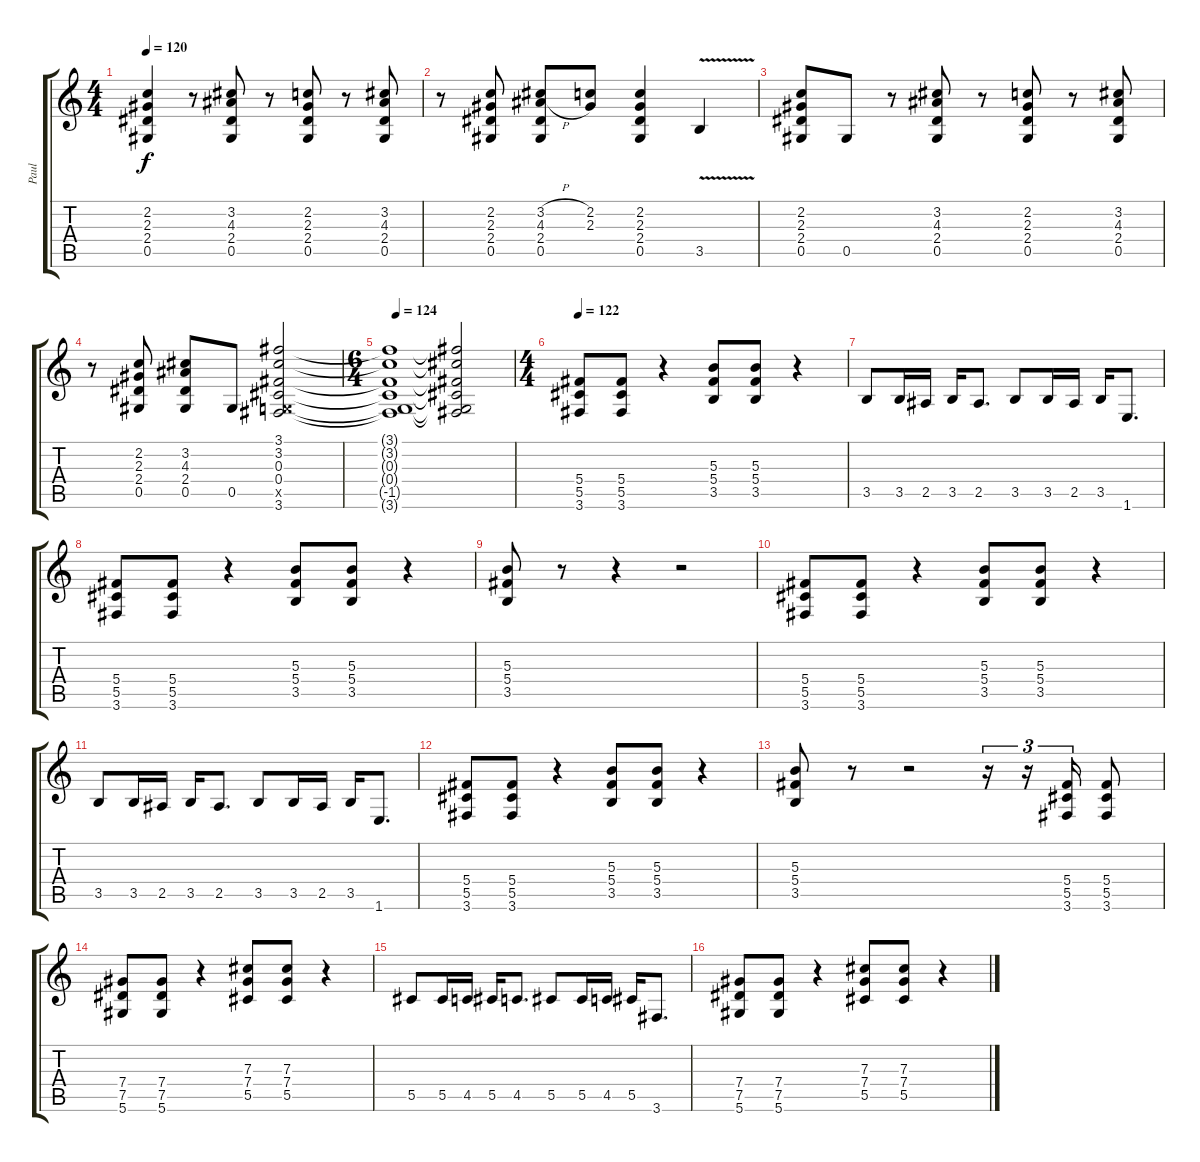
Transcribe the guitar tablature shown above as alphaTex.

\track ("Paul" "Paul") {instrument overdrivenguitar}
\staff {score tabs}
\tuning (Eb4 Bb3 Gb3 Db3 Ab2 Eb2) {hide}
\ts (4 4)
\tempo 120
\clef g2
\ks c
(2.2 2.3 2.4 0.5).4{dy f} r.8 (3.2 4.3 2.4 0.5).8 r.8 (2.2 2.3 2.4 0.5).8 r.8 (3.2 4.3 2.4 0.5).8 |
r.8 (2.2 2.3 2.4 0.5).8 (3.2{h} 4.3{h} 2.4 0.5).8 (2.2 2.3).8 (2.2 2.3 2.4 0.5).4 3.5{v}.4 |
(2.2 2.3 2.4 0.5).8 0.5.8 r.8 (3.2 4.3 2.4 0.5).8 r.8 (2.2 2.3 2.4 0.5).8 r.8 (3.2 4.3 2.4 0.5).8 |
r.8 (2.2 2.3 2.4 0.5).8 (3.2 4.3 2.4 0.5).8 0.5.8 (3.1 3.2 0.3 0.4 -1.5{x} 3.6).2 |
\ts (6 4)
\tempo 124
(3.1{t} 3.2{t} 0.3{t} 0.4{t} -1.5{t} 3.6{t}).1 (3.1{t} 3.2{t} 0.3{t} 0.4{t} -1.5{t} 3.6{t}).2 |
\ts (4 4)
\tempo 122
(5.4 5.5 3.6).8 (5.4 5.5 3.6).8 r.4 (5.3 5.4 3.5).8 (5.3 5.4 3.5).8 r.4 |
3.5.8 3.5.16 2.5.16 3.5.16 2.5.8{d} 3.5.8 3.5.16 2.5.16 3.5.16 1.6.8{d} |
(5.4 5.5 3.6).8 (5.4 5.5 3.6).8 r.4 (5.3 5.4 3.5).8 (5.3 5.4 3.5).8 r.4 |
(5.3 5.4 3.5).8 r.8 r.4 r.2 |
(5.4 5.5 3.6).8 (5.4 5.5 3.6).8 r.4 (5.3 5.4 3.5).8 (5.3 5.4 3.5).8 r.4 |
3.5.8 3.5.16 2.5.16 3.5.16 2.5.8{d} 3.5.8 3.5.16 2.5.16 3.5.16 1.6.8{d} |
(5.4 5.5 3.6).8 (5.4 5.5 3.6).8 r.4 (5.3 5.4 3.5).8 (5.3 5.4 3.5).8 r.4 |
(5.3 5.4 3.5).8 r.8 r.2 r.16{tu (3 2)} r.16{tu (3 2)} (5.4 5.5 3.6).16{tu (3 2)} (5.4 5.5 3.6).8 |
(7.4 7.5 5.6).8 (7.4 7.5 5.6).8 r.4 (7.3 7.4 5.5).8 (7.3 7.4 5.5).8 r.4 |
5.5.8 5.5.16 4.5.16 5.5.16 4.5.8{d} 5.5.8 5.5.16 4.5.16 5.5.16 3.6.8{d} |
(7.4 7.5 5.6).8 (7.4 7.5 5.6).8 r.4 (7.3 7.4 5.5).8 (7.3 7.4 5.5).8 r.4
